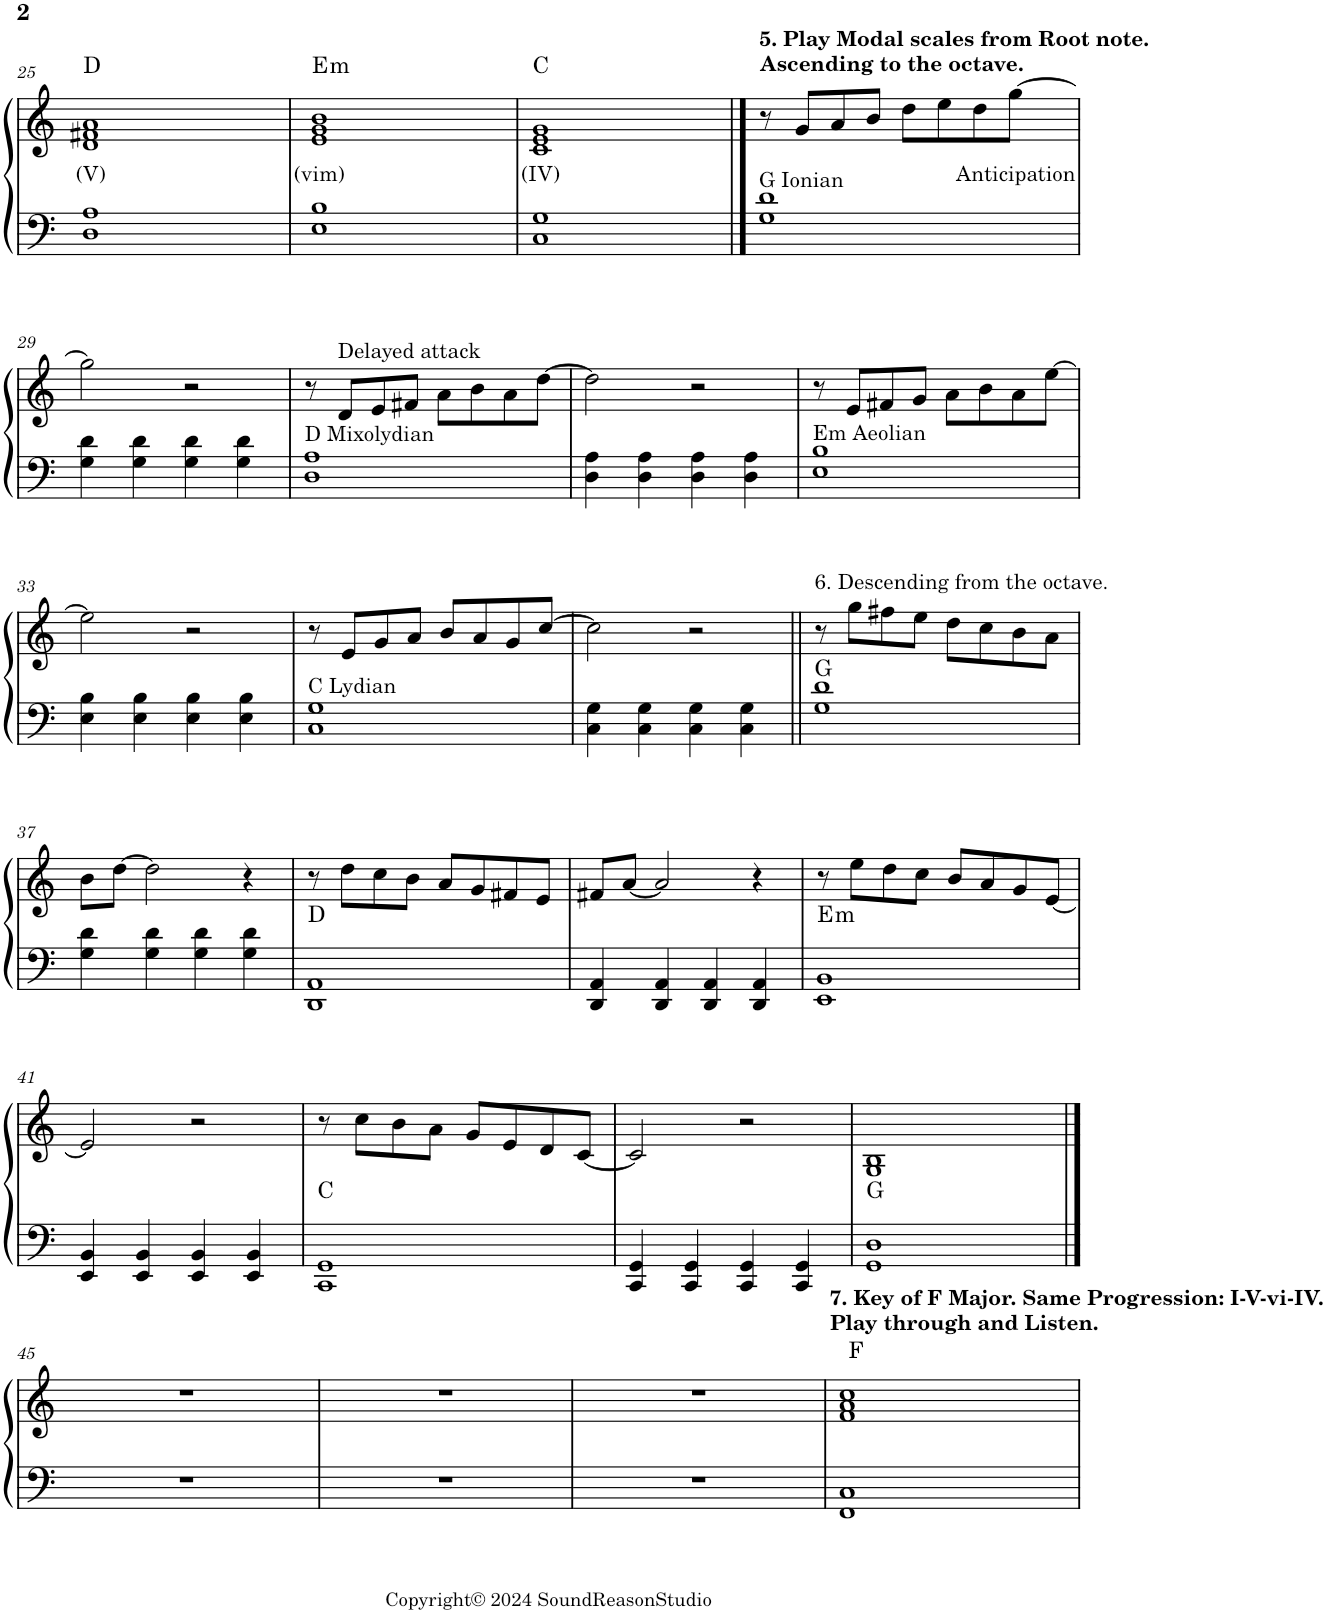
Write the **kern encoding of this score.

**kern	**kern	**text	**harte
*part1	*part1	*part1	*part1
*staff2	*staff1	*staff1	*
*I"Piano	*	*	*
*I'Pno.	*	*	*
!!LO:PB:g=z
*clefF4	*clefG2	*	*
*k[]	*k[]	*	*
*M4/4	*M4/4	*	*
=25	=25	=25	=25
!	!	!LO:LY:b	!
1D 1A	1d 1f#X 1a	(V)	D:maj
=26	=26	=26	=26
!	!	!LO:LY:b	!LO:H:kt=m
1E 1B	1e 1g 1b	(vim)	E:min
=27	=27	=27	=27
!	!	!LO:LY:b	!
1C 1G	1c 1e 1g	(IV)	C:maj
==28	==28	==28	==28
!	!LO:TX:a:B:t=5. Play Modal scales from Root note.	!	!
!	!LO:TX:a:t=Ascending to the octave.	!	!
!LO:TX:a:t=G Ionian	!	!	!
1G 1d	8r	.	.
.	8g/L	.	.
.	8a/	.	.
.	8b/J	.	.
.	8dd\L	.	.
.	8ee\	.	.
.	8dd\	.	.
!	!	!LO:LY:b	!
.	[8gg\J	Anticipation	.
!!LO:LB:g=z
=29	=29	=29	=29
4G\ 4d\	2gg\]	.	.
4G\ 4d\	.	.	.
4G\ 4d\	2r	.	.
4G\ 4d\	.	.	.
=30	=30	=30	=30
!LO:TX:a:t=D Mixolydian	!	!	!
1D 1A	8r	.	.
!	!LO:TX:a:t=Delayed attack	!	!
.	8d/L	.	.
.	8e/	.	.
.	8f#X/J	.	.
.	8a\L	.	.
.	8b\	.	.
.	8a\	.	.
.	[8dd\J	.	.
=31	=31	=31	=31
4D\ 4A\	2dd\]	.	.
4D\ 4A\	.	.	.
4D\ 4A\	2r	.	.
4D\ 4A\	.	.	.
=32	=32	=32	=32
!LO:TX:a:t=Em Aeolian	!	!	!
1E 1B	8r	.	.
.	8e/L	.	.
.	8f#X/	.	.
.	8g/J	.	.
.	8a\L	.	.
.	8b\	.	.
.	8a\	.	.
.	[8ee\J	.	.
!!LO:LB:g=z
=33	=33	=33	=33
4E\ 4B\	2ee\]	.	.
4E\ 4B\	.	.	.
4E\ 4B\	2r	.	.
4E\ 4B\	.	.	.
=34	=34	=34	=34
!LO:TX:a:t=C Lydian	!	!	!
1C 1G	8r	.	.
.	8e/L	.	.
.	8g/	.	.
.	8a/J	.	.
.	8b/L	.	.
.	8a/	.	.
.	8g/	.	.
.	[8cc/J	.	.
=35	=35	=35	=35
4C\ 4G\	2cc\]	.	.
4C\ 4G\	.	.	.
4C\ 4G\	2r	.	.
4C\ 4G\	.	.	.
=36||	=36||	=36||	=36||
!	!LO:TX:a:t=6. Descending from the octave.	!	!
1G 1d	8r	.	G:maj
.	8gg\L	.	.
.	8ff#X\	.	.
.	8ee\J	.	.
.	8dd\L	.	.
.	8cc\	.	.
.	8b\	.	.
.	8a\J	.	.
!!LO:LB:g=z
=37	=37	=37	=37
4G\ 4d\	8b\L	.	.
.	[8dd\J	.	.
4G\ 4d\	2dd\]	.	.
4G\ 4d\	.	.	.
4G\ 4d\	4r	.	.
=38	=38	=38	=38
1DD 1AA	8r	.	D:maj
.	8dd\L	.	.
.	8cc\	.	.
.	8b\J	.	.
.	8a/L	.	.
.	8g/	.	.
.	8f#X/	.	.
.	8e/J	.	.
=39	=39	=39	=39
4DD/ 4AA/	8f#X/L	.	.
.	[8a/J	.	.
4DD/ 4AA/	2a/]	.	.
4DD/ 4AA/	.	.	.
4DD/ 4AA/	4r	.	.
=40	=40	=40	=40
!	!	!	!LO:H:kt=m
1EE 1BB	8r	.	E:min
.	8ee\L	.	.
.	8dd\	.	.
.	8cc\J	.	.
.	8b/L	.	.
.	8a/	.	.
.	8g/	.	.
.	[8e/J	.	.
!!LO:LB:g=z
=41	=41	=41	=41
4EE/ 4BB/	2e/]	.	.
4EE/ 4BB/	.	.	.
4EE/ 4BB/	2r	.	.
4EE/ 4BB/	.	.	.
=42	=42	=42	=42
1CC 1GG	8r	.	C:maj
.	8cc\L	.	.
.	8b\	.	.
.	8a\J	.	.
.	8g/L	.	.
.	8e/	.	.
.	8d/	.	.
.	[8c/J	.	.
=43	=43	=43	=43
4CC/ 4GG/	2c/]	.	.
4CC/ 4GG/	.	.	.
4CC/ 4GG/	2r	.	.
4CC/ 4GG/	.	.	.
=44	=44	=44	=44
1GG 1D	1G 1B	.	G:maj
!!LO:LB:g=z
==45	==45	==45	==45
1r	1r	.	.
=46	=46	=46	=46
1r	1r	.	.
=47	=47	=47	=47
1r	1r	.	.
=48	=48	=48	=48
!	!LO:TX:a:B:t=7. Key of F Major. Same Progression&colon; I-V-vi-IV.	!	!
!	!LO:TX:a:t=Play through and Listen.	!	!
1FF 1C	1f 1a 1cc	.	F:maj
=	=	=	=
*-	*-	*-	*-
